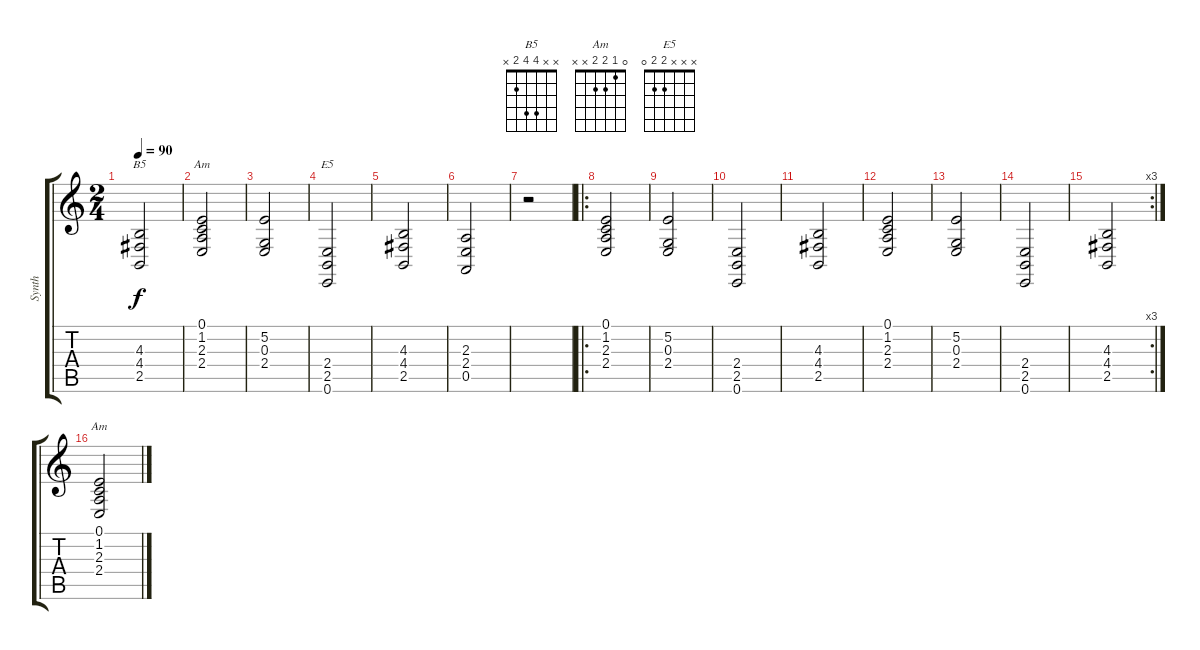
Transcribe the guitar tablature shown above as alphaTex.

\track ("Synth" "Synth") {instrument stringensemble1}
\staff {score tabs}
\tuning (E4 B3 G3 D3 A2 E2) {hide}
\chord ("B5" x x 4 4 2 x)
\chord ("Am" 0 1 2 2 0 0)
\chord ("E5" x x x 2 2 0)
\chord ("Am" 0 1 2 2 x x)
\ts (2 4)
\tempo 90
\clef g2
\ks c
(4.3 4.4 2.5).2{ch "B5" dy f} |
(0.1 1.2 2.3 2.4).2{ch "Am"} |
(5.2 0.3 2.4).2 |
(2.4 2.5 0.6).2{ch "E5"} |
(4.3 4.4 2.5).2 |
(2.3 2.4 0.5).2 |
r.2 |
\ro
(0.1 1.2 2.3 2.4).2 |
(5.2 0.3 2.4).2 |
(2.4 2.5 0.6).2 |
(4.3 4.4 2.5).2 |
(0.1 1.2 2.3 2.4).2 |
(5.2 0.3 2.4).2 |
(2.4 2.5 0.6).2 |
\rc 3
(4.3 4.4 2.5).2 |
(0.1 1.2 2.3 2.4).2{ch "Am"}
